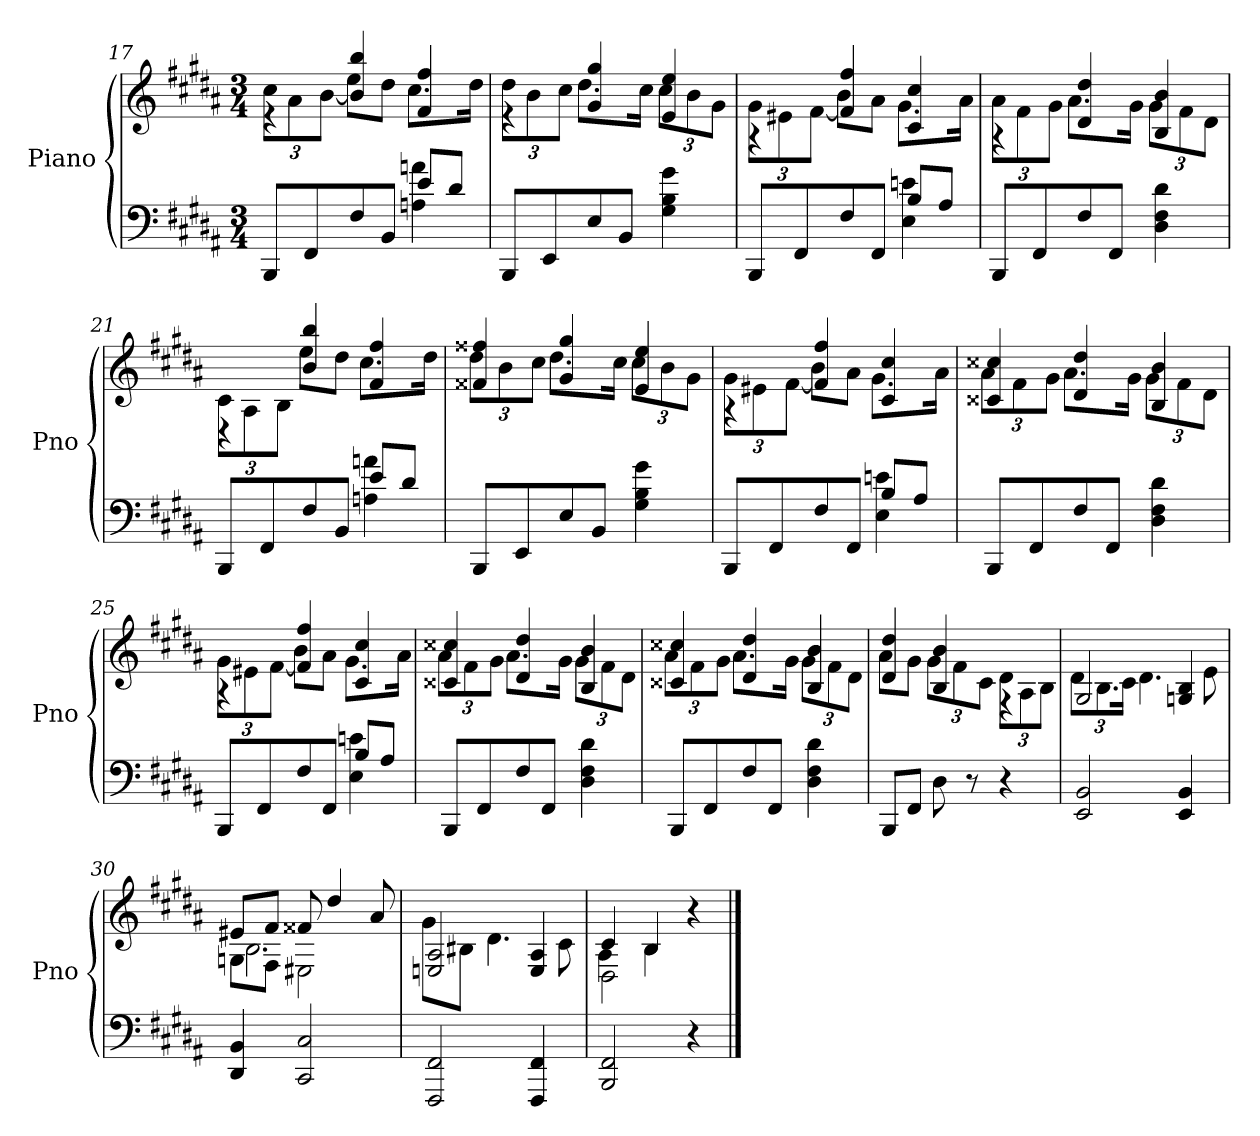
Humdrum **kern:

**kern	**kern
*part1	*part1
*staff2	*staff1
*I"Piano	*
*I'Pno	*
*clefF4	*clefG2
*k[f#c#g#d#a#]	*k[f#c#g#d#a#]
*B:	*B:
*M3/4	*M3/4
=17	=17
*^	*^
8BBBL	2ryy	4re	12cc#L
.	.	.	12a#
8FF#	.	.	.
.	.	.	[12bJ
8F#	.	4b] 4bb	8eeL
8BBJ	.	.	8dd#J
8eL	4An 4an	4f# 4ff#	8.cc#L
8d#J	.	.	.
.	.	.	16dd#Jk
*v	*v	*	*
=18	=18	=18
8BBBL	4re	12dd#L
.	.	12b
8EE	.	.
.	.	12cc#J
8E	4g# 4gg#	8.dd#L
8BBJ	.	.
.	.	16cc#Jk
4G# 4B 4g#	4e 4ee	12cc#L
.	.	12b
.	.	12g#J
=19	=19	=19
*^	*	*
8BBBL	2ryy	4rA	12g#L
.	.	.	12e#X
8FF#	.	.	.
.	.	.	[12f#J
8F#	.	4f#] 4ff#	8bL
8FF#J	.	.	8a#J
8BL	4E 4en	4c# 4cc#	8.g#L
8A#J	.	.	.
.	.	.	16a#Jk
*v	*v	*	*
=20	=20	=20
8BBBL	4rA	12a#L
.	.	12f#
8FF#	.	.
.	.	12g#J
8F#	4d# 4dd#	8.a#L
8FF#J	.	.
.	.	16g#Jk
4D# 4F# 4d#	4B 4b	12g#L
.	.	12f#
.	.	12d#J
=21	=21	=21
*^	*	*
8BBBL	2ryy	4rD	12c#L
.	.	.	12A#
8FF#	.	.	.
.	.	.	12BJ
8F#	.	4b 4bb	8eeL
8BBJ	.	.	8dd#J
8eL	4An 4an	4f# 4ff#	8.cc#L
8d#J	.	.	.
.	.	.	16dd#Jk
*v	*v	*	*
=22	=22	=22
8BBBL	4f##X 4ff##X	12dd#L
.	.	12b
8EE	.	.
.	.	12cc#J
8E	4g# 4gg#	8.dd#L
8BBJ	.	.
.	.	16cc#Jk
4G# 4B 4g#	4e 4ee	12cc#L
.	.	12b
.	.	12g#J
=23	=23	=23
*^	*	*
8BBBL	2ryy	4rA	12g#L
.	.	.	12e#X
8FF#	.	.	.
.	.	.	[12f#J
8F#	.	4f#] 4ff#	8bL
8FF#J	.	.	8a#J
8BL	4E 4en	4c# 4cc#	8.g#L
8A#J	.	.	.
.	.	.	16a#Jk
*v	*v	*	*
=24	=24	=24
8BBBL	4c##X 4cc##X	12a#L
.	.	12f#
8FF#	.	.
.	.	12g#J
8F#	4d# 4dd#	8.a#L
8FF#J	.	.
.	.	16g#Jk
4D# 4F# 4d#	4B 4b	12g#L
.	.	12f#
.	.	12d#J
=25	=25	=25
*^	*	*
8BBBL	2ryy	4rA	12g#L
.	.	.	12e#X
8FF#	.	.	.
.	.	.	[12f#J
8F#	.	4f#] 4ff#	8bL
8FF#J	.	.	8a#J
8BL	4E 4en	4c# 4cc#	8.g#L
8A#J	.	.	.
.	.	.	16a#Jk
*v	*v	*	*
=26	=26	=26
8BBBL	4c##X 4cc##X	12a#L
.	.	12f#
8FF#	.	.
.	.	12g#J
8F#	4d# 4dd#	8.a#L
8FF#J	.	.
.	.	16g#Jk
4D# 4F# 4d#	4B 4b	12g#L
.	.	12f#
.	.	12d#J
=27	=27	=27
8BBBL	4c##X 4cc##X	12a#L
.	.	12f#
8FF#	.	.
.	.	12g#J
8F#	4d# 4dd#	8.a#L
8FF#J	.	.
.	.	16g#Jk
4D# 4F# 4d#	4B 4b	12g#L
.	.	12f#
.	.	12d#J
=28	=28	=28
8BBBL	4d# 4dd#	8a#L
8FF#J	.	8g#J
8D#	4B 4b	12g#L
.	.	12f#
8r	.	.
.	.	12c#J
4r	4rF	12d#L
.	.	12A#
.	.	12BJ
=29	=29	=29
2EE 2BB	2G#	12d#L
.	.	12.B
.	.	24c#Jk
.	.	4.d#
4EE 4BB	4Gn 4B	.
.	.	8e
=30	=30	=30
*	*	*^
4DD# 4BB	8Gn\L	2.B	8e#XL
.	8F#J	.	8f#J
2CC# 2C#	2E#X\	.	8f##X
.	.	.	4dd#
.	.	.	8a#
*	*	*v	*v
=31	=31	=31
2FFF# 2FF#	2En 2A#	8g#L
.	.	8B#XJ
.	.	4.d#
4FFF# 4FF#	4E 4A#	.
.	.	8c#
=32	=32	=32
*	*	*^
2BBB 2FF#	2D#\	4A#	4c#
.	.	4B	4B
4r	4r	4ryy	4ryy
*	*v	*v	*v
==	==
*-	*-
